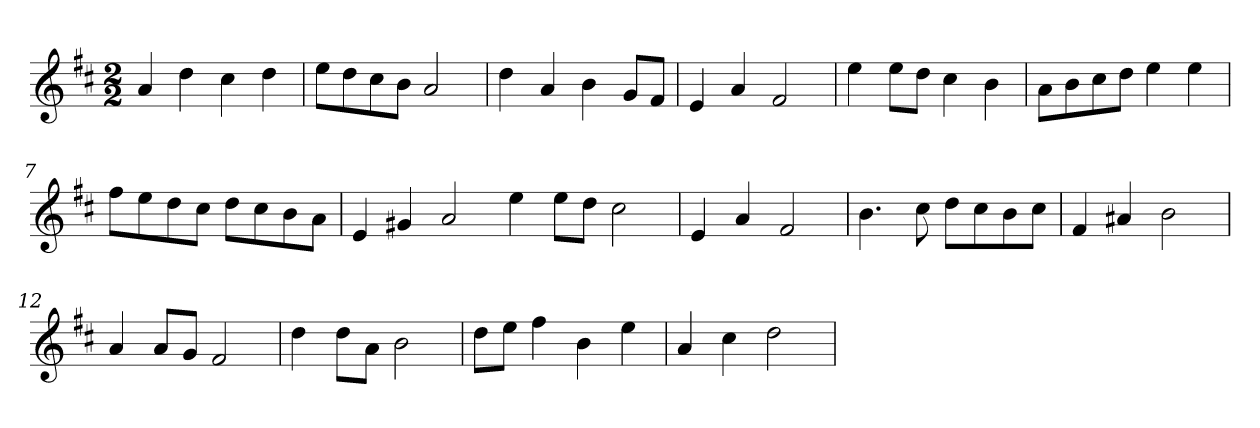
**kern
*part1
*staff1
*clefG2
*k[f#c#]
*D:
*M2/2
*MM200
=1
4a/
4dd\
4cc#\
4dd\
=2
8ee\L
8dd\
8cc#\
8b\J
2a/
=3
4dd\
4a/
4b\
8g/L
8f#/J
=4
4e/
4a/
2f#/
=5
4ee\
8ee\L
8dd\J
4cc#\
4b\
=6
8a\L
8b\
8cc#\
8dd\J
4ee\
4ee\
=7
8ff#\L
8ee\
8dd\
8cc#\J
8dd\L
8cc#\
8b\
8a\J
!!LO:LB:g=z
=8
4e/
4g#X/
2a/
4ee\
8ee\L
8dd\J
2cc#\
=9
4e/
4a/
2f#/
=10
4.b\
8cc#\
8dd\L
8cc#\
8b\
8cc#\J
=11
4f#/
4a#X/
2b\
=12
4a/
8a/L
8g/J
2f#/
=13
4dd\
8dd\L
8a\J
2b\
=14
8dd\L
8ee\J
4ff#\
4b\
4ee\
=15
4a/
4cc#\
2dd\
=
*-
